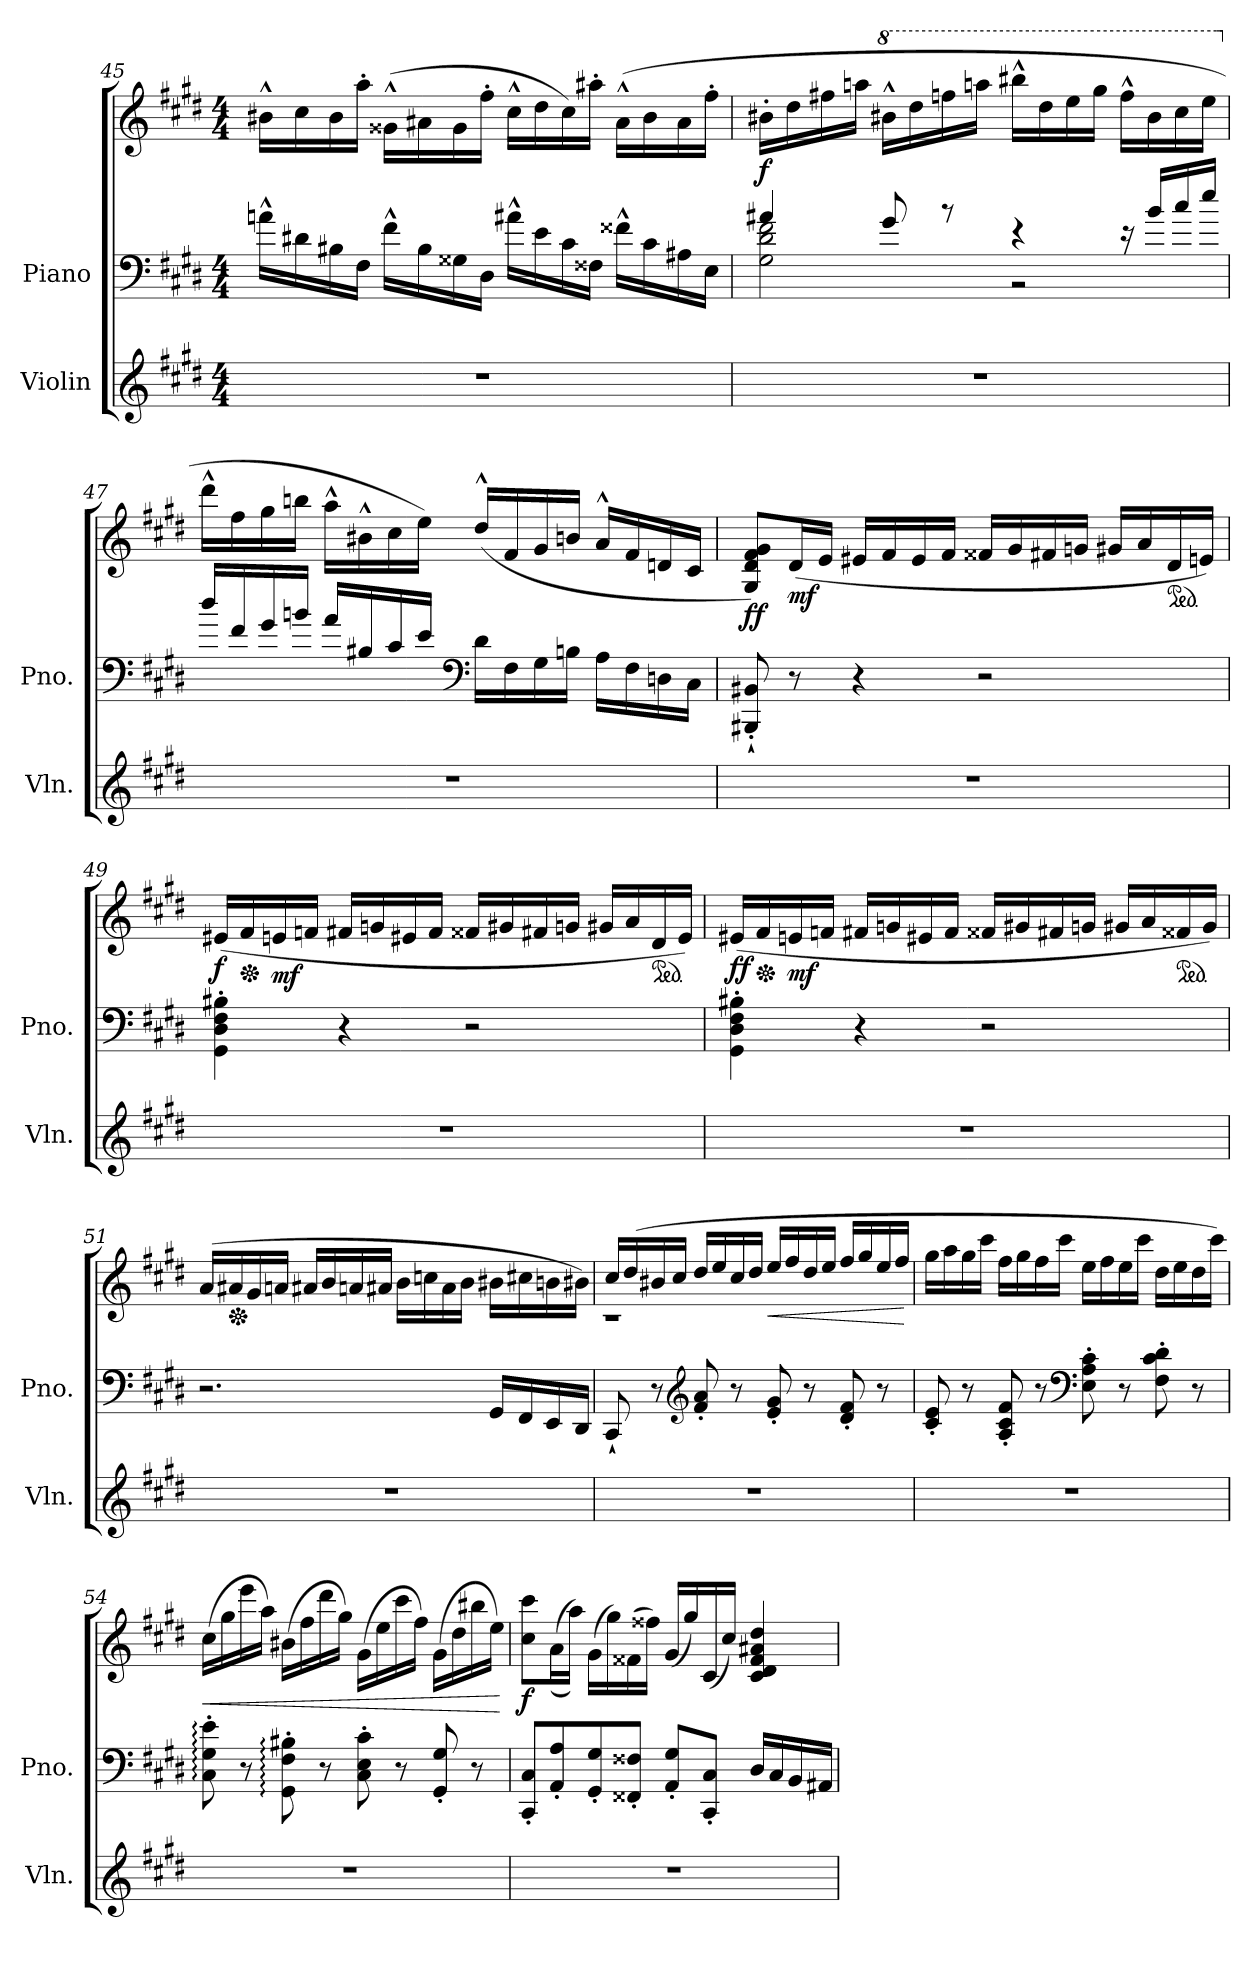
**kern	**kern	**kern	**dynam
*part2	*part1	*part1	*part1
*staff3	*staff2	*staff1	*staff1/2
*I"Violin	*I"Piano	*	*
*I'Vln.	*I'Pno.	*	*
!!LO:LB:g=z
*clefG2	*clefF4	*clefG2	*
*k[f#c#g#d#]	*k[f#c#g#d#]	*k[f#c#g#d#]	*
*M4/4	*M4/4	*M4/4	*
=45	=45	=45	=45
1r	16an^^\LL	16b#X^^\LL	.
.	16d#X\	16cc#\	.
.	16B#X\	16b#\	.
.	16F#\JJ	16aa'\JJ	.
.	16f#^^\LL	(>16g##X^^\LL	.
.	16B#\	16a#X\	.
.	16G##X\	16g##\	.
.	16D#\JJ	16ff#'\JJ	.
.	16a#X^^\LL	16cc#^^\LL	.
.	16e\	16dd#\	.
.	16c#\	16cc#\)	.
.	16F##X\JJ	16aa#X'\JJ	.
.	16f##X^^\LL	(>16a#^^\LL	.
.	16c#\	16b#\	.
.	16A#X\	16a#\	.
.	16E\JJ	16ff#'\JJ	.
!!LO:LB:g=z
=46	=46	=46	=46
*	*^	*	*
!	!	!	!	!LO:DY:b
1r	4a#X/	2G#\ 2d#\ 2f#\	16b#X'\LL	f
.	.	.	16dd#\	.
.	.	.	16ff#X\	.
.	.	.	16aan\JJ	.
*	*	*	*8va	*
.	8g#/	.	16bb#X^^\LL	.
.	.	.	16ddd#\	.
.	8r	.	16fffn\	.
.	.	.	16aaan\JJ	.
.	4r	2r	16bbb#X^^\LL	.
.	.	.	16ddd#\	.
.	.	.	16eee\	.
.	.	.	16ggg#\JJ	.
.	16r	.	16fff^^\LL	.
.	16b/LL	.	16bb#\	.
.	16cc#/	.	16ccc#\	.
.	16ee/JJ	.	16eee\JJ	.
*	*v	*v	*	*
=47	=47	=47	=47
*	*	*X8va	*
1r	16dd#/LL	16ddd#^^\LL	.
.	16f#/	16ff#\	.
.	16g#/	16gg#\	.
.	16bn/JJ	16bbn\JJ	.
.	16a/LL	16aa^^\LL	.
.	16B#X/	16b#X^^\	.
.	16c#/	16cc#\	.
.	16e/JJ	16ee\JJ)	.
*	*clefF4	*	*
.	16d#\LL	(<16dd#^^/LL	.
.	16F#\	16f#/	.
.	16G#\	16g#/	.
.	16Bn\JJ	16bn/JJ	.
.	16A\LL	16a^^/LL	.
.	16F#\	16f#/	.
.	16Dn\	16dn/	.
.	16C#\JJ	16c#/JJ	.
!!LO:PB:g=z
=48	=48	=48	=48
!	!	!	!LO:DY:b
1r	8BBB#X/'` 8BB#X/'`	8G#/ 8d#/ 8f#/ 8g#/L)	ff
!	!	!	!LO:DY:b
.	8r	(<16d#/L	mf
.	.	16e/JJ	.
.	4r	16e#X/LL	.
.	.	16f#/	.
.	.	16e#/	.
.	.	16f#/JJ	.
.	2r	16f##X/LL	.
.	.	16g#/	.
.	.	16f#X/	.
.	.	16gn/JJ	.
.	.	16g#X/LL	.
.	.	16a/	.
*	*	*ped	*
.	.	16d#/	.
.	.	16en/JJ)	.
=49	=49	=49	=49
!	!	!	!LO:DY:b
1r	4GG#\' 4D#\' 4F#\' 4B#X\'	(<16e#X/LL	f
*	*	*Xped	*
.	.	16f#/	.
!	!	!	!LO:DY:b
.	.	16en/	mf
.	.	16fn/JJ	.
.	4r	16f#X/LL	.
.	.	16gn/	.
.	.	16e#X/	.
.	.	16f#/JJ	.
.	2r	16f##X/LL	.
.	.	16g#X/	.
.	.	16f#X/	.
.	.	16gn/JJ	.
.	.	16g#X/LL	.
.	.	16a/	.
*	*	*ped	*
.	.	16d#/	.
.	.	16e#/JJ)	.
!!LO:LB:g=z
=50	=50	=50	=50
!	!	!	!LO:DY:b
!	!	!	!LO:DY:n=1:b
1r	4GG#\' 4D#\' 4F#\' 4B#X\'	(<16e#X/LL	f f
*	*	*Xped	*
.	.	16f#/	.
!	!	!	!LO:DY:n=2:b
.	.	16en/	mf
.	.	16fn/JJ	.
.	4r	16f#X/LL	.
.	.	16gn/	.
.	.	16e#X/	.
.	.	16f#/JJ	.
.	2r	16f##X/LL	.
.	.	16g#X/	.
.	.	16f#X/	.
.	.	16gn/JJ	.
.	.	16g#X/LL	.
.	.	16a/	.
*	*	*ped	*
.	.	16f##X/	.
.	.	16g#/JJ)	.
!!LO:LB:g=z
=51	=51	=51	=51
1r	2.r	(>16a/LL	.
*	*	*Xped	*
.	.	16a#X/	.
.	.	16g#/	.
.	.	16an/JJ	.
.	.	16a#X/LL	.
.	.	16b/	.
.	.	16an/	.
.	.	16a#X/JJ	.
.	.	16b\LL	.
.	.	16ccn\	.
.	.	16a#\	.
.	.	16b\JJ	.
.	16GG#/LL	16b#X\LL	.
.	16FF#/	16cc#X\	.
.	16EE/	16bn\	.
.	16DD#/JJ	16b#X\JJ)	.
=52	=52	=52	=52
*	*	*^	*
!	!	!	!	!LO:DY:b
1r	8CC#`/	16cc#/LL	1r	fp
.	.	(>16dd#/	.	.
.	8r	16b#X/	.	.
.	.	16cc#/JJ	.	.
*	*clefG2	*	*	*
.	8f#/' 8a/'	16dd#/LL	.	.
.	.	16ee/	.	.
.	8r	16cc#/	.	.
.	.	16dd#/JJ	.	.
!	!	!	!	!LO:HP:b
.	8e/' 8g#/'	16ee/LL	.	<
.	.	16ff#/	.	.
.	8r	16dd#/	.	.
.	.	16ee/JJ	.	.
.	8d#/' 8f#/'	16ff#/LL	.	.
.	.	16gg#/	.	.
.	8r	16ee/	.	.
.	.	16ff#/JJ	.	.
*	*	*v	*v	*
.	.	.	[
!!LO:LB:g=z
=53	=53	=53	=53
1r	8c#/' 8e/'	16gg#\LL	.
.	.	16aa\	.
.	8r	16gg#\	.
.	.	16ccc#\JJ	.
.	8A/' 8c#/' 8f#/'	16ff#\LL	.
.	.	16gg#\	.
.	8r	16ff#\	.
.	.	16ccc#\JJ	.
*	*clefF4	*	*
.	8E\' 8A\' 8c#\'	16ee\LL	.
.	.	16ff#\	.
.	8r	16ee\	.
.	.	16ccc#\JJ	.
.	8F#\' 8c#\' 8d#\'	16dd#\LL	.
.	.	16ee\	.
.	8r	16dd#\	.
.	.	16ccc#\JJ)	.
=54	=54	=54	=54
!	!	!	!LO:HP:b
1r	8C#\:' 8G#\:' 8e\:'	(>16cc#\LL	<
.	.	16gg#\	.
.	8r	16eee\	.
.	.	16aa\JJ)	.
.	8GG#\:' 8F#\:' 8B#X\:'	(>16b#X\LL	.
.	.	16ff#\	.
.	8r	16ddd#\	.
.	.	16gg#\JJ)	.
.	8C#\' 8E\' 8c#\'	(>16g#\LL	.
.	.	16ee\	.
.	8r	16ccc#\	.
.	.	16ff#\JJ)	.
.	8GG#/' 8G#/'	(>16g#\LL	.
.	.	16dd#\	.
.	8r	16bb#X\	.
.	.	16ee\JJ)	.
.	.	.	[
!!LO:LB:g=z
=55	=55	=55	=55
!	!	!	!LO:DY:b
1r	8CC#/' 8C#/'L	8cc#\ 8ccc#\L	f
.	8AA/' 8A/'	(>(>16a\L	.
.	.	16aa\JJ))	.
.	8GG#/' 8G#/'	(>16g#\LL	.
.	.	16gg#\)	.
.	8FF##X/' 8F##X/'J	(>16f##X\	.
.	.	16ff##X\JJ)	.
.	8AA/' 8G#/'L	(<16g#/LL	.
.	.	16gg#/)	.
.	8CC#/' 8C#/'J	(<16c#/	.
.	.	16cc#/JJ)	.
.	16D#/LL	4c#/ 4d#/ 4f##/ 4a#X/ 4dd#/	.
.	16C#/	.	.
.	16BB/	.	.
.	16AA#X/JJ	.	.
=	=	=	=
*-	*-	*-	*-
